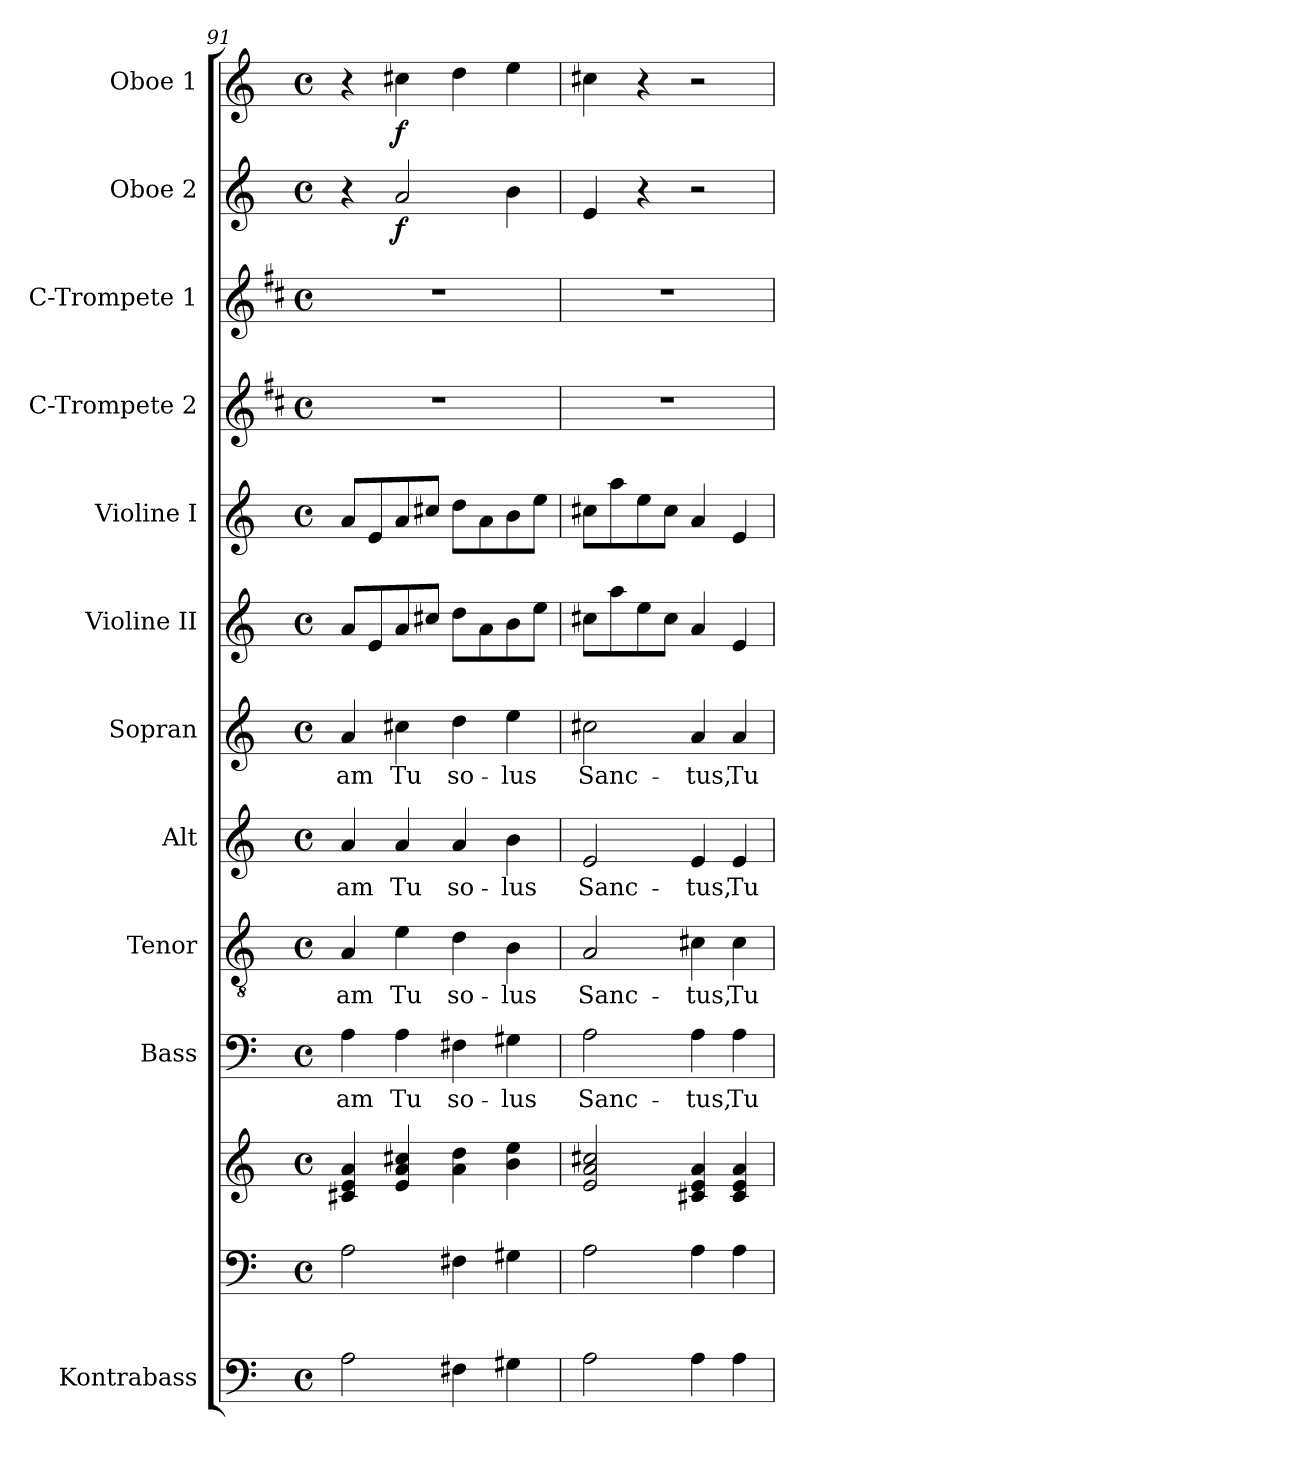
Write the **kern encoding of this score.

**kern	**kern	**kern	**kern	**text	**kern	**text	**kern	**text	**kern	**text	**kern	**kern	**kern	**kern	**kern	**dynam	**kern	**dynam
*part12	*part11	*part11	*part10	*part10	*part9	*part9	*part8	*part8	*part7	*part7	*part6	*part5	*part4	*part3	*part2	*part2	*part1	*part1
*staff13	*staff12	*staff11	*staff10	*staff10	*staff9	*staff9	*staff8	*staff8	*staff7	*staff7	*staff6	*staff5	*staff4	*staff3	*staff2	*staff2	*staff1	*staff1
*I"Kontrabass	*	*	*I"Bass	*	*I"Tenor	*	*I"Alt	*	*I"Sopran	*	*I"Violine II	*I"Violine I	*I"C-Trompete 2	*I"C-Trompete 1	*I"Oboe 2	*	*I"Oboe 1	*
*I'Kb.	*	*	*I'B.	*	*I'T.	*	*I'A.	*	*I'S.	*	*I'Vl. II	*I'Vl. I	*I'C Trp. 2	*I'C Trp. 1	*I'Ob. 2	*	*I'Ob. 1	*
*clefF4	*clefF4	*clefG2	*clefF4	*	*clefGv2	*	*clefG2	*	*clefG2	*	*clefG2	*clefG2	*clefG2	*clefG2	*clefG2	*	*clefG2	*
*ITrd7c12	*	*	*	*	*	*	*	*	*	*	*	*	*ITrd1c2	*ITrd1c2	*	*	*	*
*k[]	*k[]	*k[]	*k[]	*	*k[]	*	*k[]	*	*k[]	*	*k[]	*k[]	*k[]	*k[]	*k[]	*	*k[]	*
*C:	*C:	*C:	*C:	*	*C:	*	*C:	*	*C:	*	*C:	*C:	*C:	*C:	*C:	*	*C:	*
*M4/4	*M4/4	*M4/4	*M4/4	*	*M4/4	*	*M4/4	*	*M4/4	*	*M4/4	*M4/4	*M4/4	*M4/4	*M4/4	*	*M4/4	*
*met(c)	*met(c)	*met(c)	*met(c)	*	*met(c)	*	*met(c)	*	*met(c)	*	*met(c)	*met(c)	*met(c)	*met(c)	*met(c)	*	*met(c)	*
=91	=91	=91	=91	=91	=91	=91	=91	=91	=91	=91	=91	=91	=91	=91	=91	=91	=91	=91
!	!	!	!	!LO:LY:b	!	!LO:LY:b	!	!LO:LY:b	!	!LO:LY:b	!	!	!	!	!	!	!	!
2AA\	2A\	4c#X/ 4e/ 4a/	4A\	-am	4A/	-am	4a/	-am	4a/	-am	8a/L	8a/L	1r	1r	4r	.	4r	.
.	.	.	.	.	.	.	.	.	.	.	8e/	8e/	.	.	.	.	.	.
!	!	!	!	!LO:LY:b	!	!LO:LY:b	!	!LO:LY:b	!	!LO:LY:b	!	!	!	!	!	!LO:DY:b	!	!LO:DY:b
.	.	4e/ 4a/ 4cc#X/	4A\	Tu	4e\	Tu	4a/	Tu	4cc#X\	Tu	8a/	8a/	.	.	2a/	f	4cc#X\	f
.	.	.	.	.	.	.	.	.	.	.	8cc#X/J	8cc#X/J	.	.	.	.	.	.
!	!	!	!	!LO:LY:b	!	!LO:LY:b	!	!LO:LY:b	!	!LO:LY:b	!	!	!	!	!	!	!	!
4FF#X\	4F#X\	4a\ 4dd\	4F#X\	so-	4d\	so-	4a/	so-	4dd\	so-	8dd\L	8dd\L	.	.	.	.	4dd\	.
.	.	.	.	.	.	.	.	.	.	.	8a\	8a\	.	.	.	.	.	.
!	!	!	!	!LO:LY:b	!	!LO:LY:b	!	!LO:LY:b	!	!LO:LY:b	!	!	!	!	!	!	!	!
4GG#X\	4G#X\	4b\ 4ee\	4G#X\	-lus	4B\	-lus	4b\	-lus	4ee\	-lus	8b\	8b\	.	.	4b\	.	4ee\	.
.	.	.	.	.	.	.	.	.	.	.	8ee\J	8ee\J	.	.	.	.	.	.
!!LO:PB:g=z
=92	=92	=92	=92	=92	=92	=92	=92	=92	=92	=92	=92	=92	=92	=92	=92	=92	=92	=92
!	!	!	!	!LO:LY:b	!	!LO:LY:b	!	!LO:LY:b	!	!LO:LY:b	!	!	!	!	!	!	!	!
2AA\	2A\	2e/ 2a/ 2cc#X/	2A\	Sanc-	2A/	Sanc-	2e/	Sanc-	2cc#X\	Sanc-	8cc#X\L	8cc#X\L	1r	1r	4e/	.	4cc#X\	.
.	.	.	.	.	.	.	.	.	.	.	8aa\	8aa\	.	.	.	.	.	.
.	.	.	.	.	.	.	.	.	.	.	8ee\	8ee\	.	.	4r	.	4r	.
.	.	.	.	.	.	.	.	.	.	.	8cc#\J	8cc#\J	.	.	.	.	.	.
!	!	!	!	!LO:LY:b	!	!LO:LY:b	!	!LO:LY:b	!	!LO:LY:b	!	!	!	!	!	!	!	!
4AA\	4A\	4c#X/ 4e/ 4a/	4A\	-tus,	4c#X\	-tus,	4e/	-tus,	4a/	-tus,	4a/	4a/	.	.	2r	.	2r	.
!	!	!	!	!LO:LY:b	!	!LO:LY:b	!	!LO:LY:b	!	!LO:LY:b	!	!	!	!	!	!	!	!
4AA\	4A\	4c#/ 4e/ 4a/	4A\	Tu	4c#\	Tu	4e/	Tu	4a/	Tu	4e/	4e/	.	.	.	.	.	.
=	=	=	=	=	=	=	=	=	=	=	=	=	=	=	=	=	=	=
*-	*-	*-	*-	*-	*-	*-	*-	*-	*-	*-	*-	*-	*-	*-	*-	*-	*-	*-
